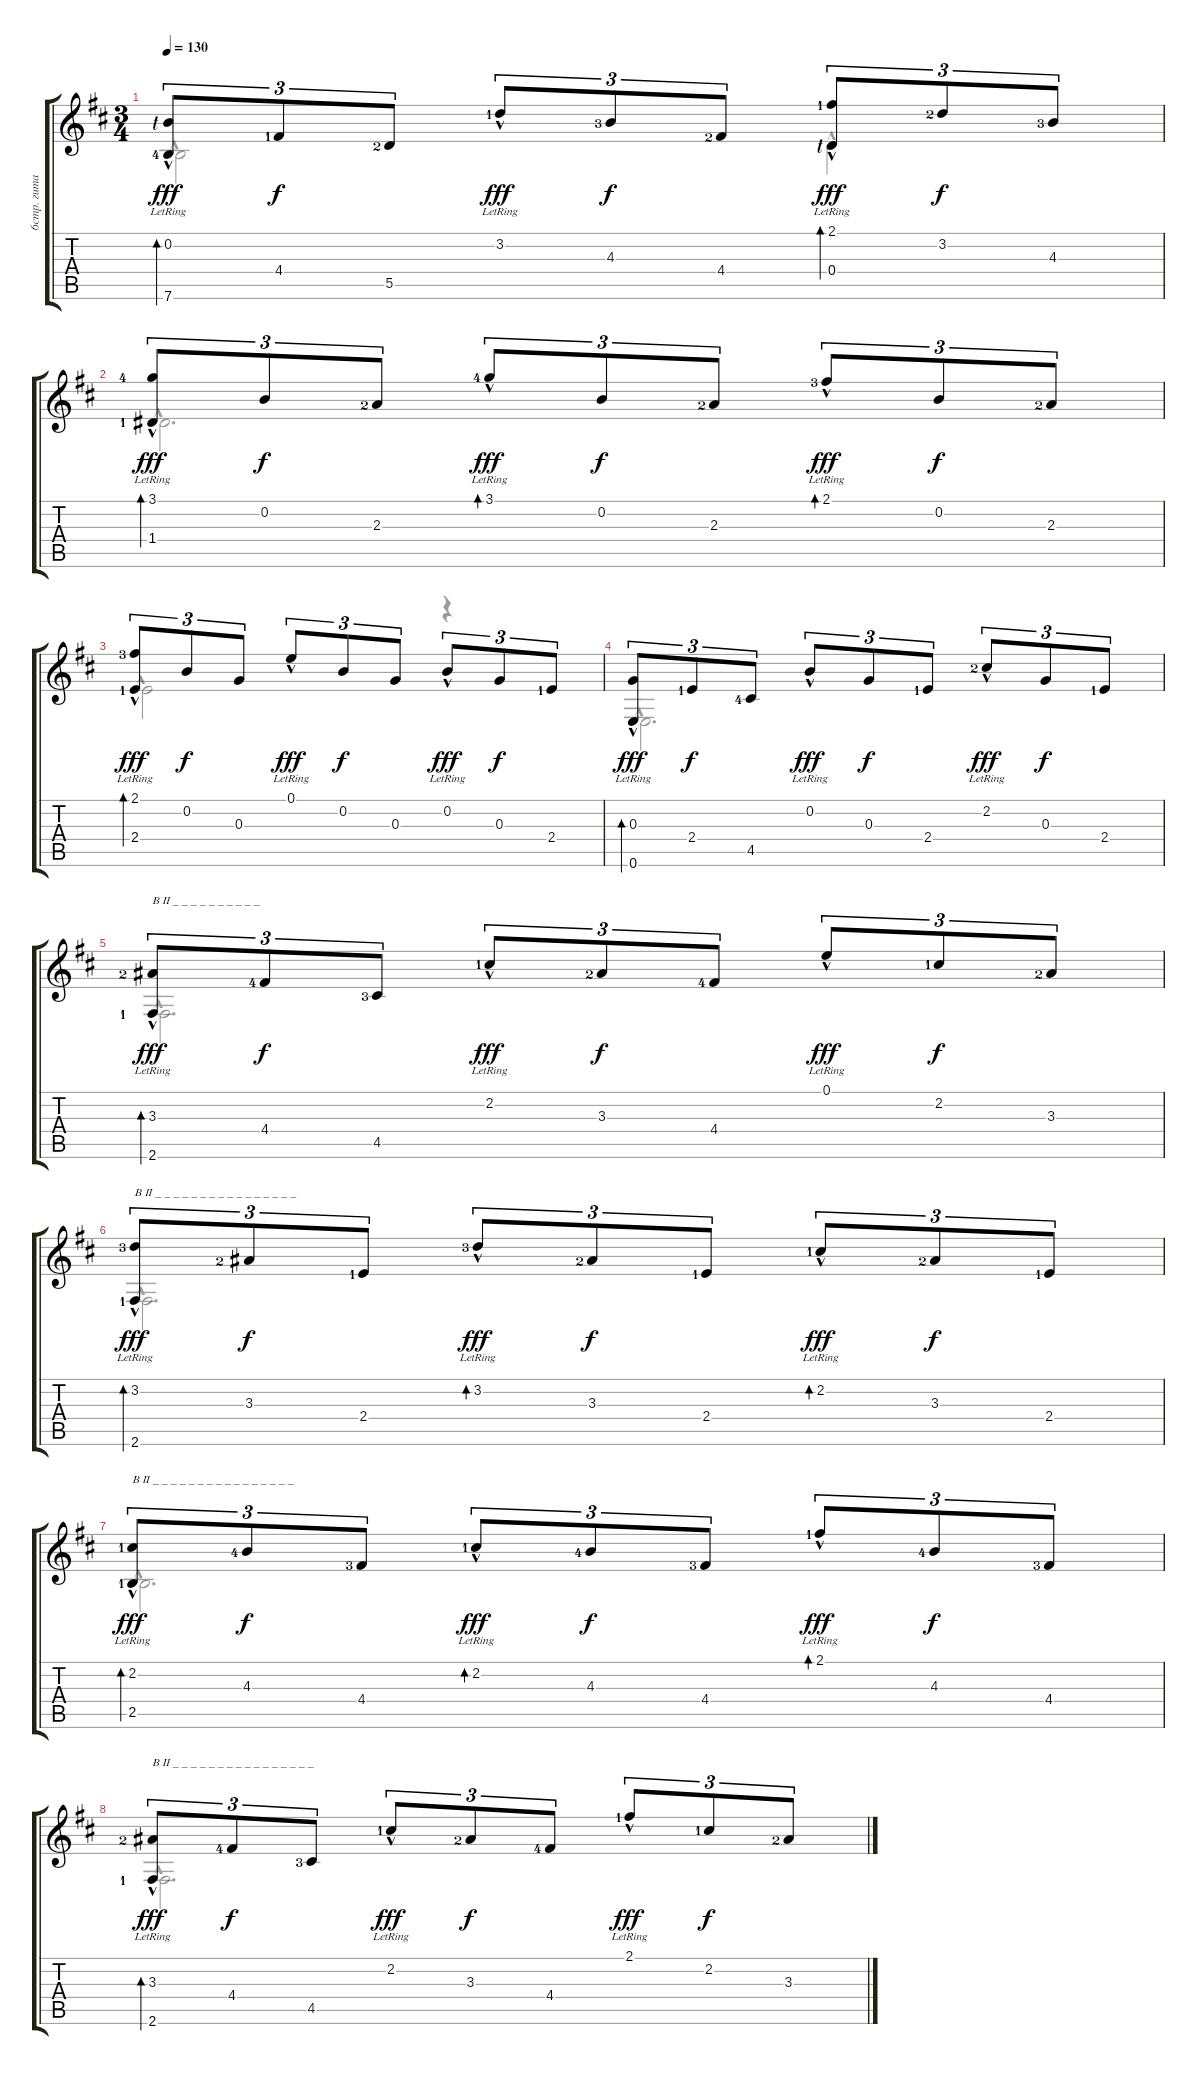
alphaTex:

\track ("6стр. гитара" "6стр. гита") {instrument acousticguitarnylon}
\staff {score tabs}
\tuning (E4 B3 G3 D3 A2 E2) {hide}
\voice
\ts (3 4)
\tempo 130
\clef g2
\ks bminor
(0.2{hac lr lf 1} 7.6{lf 5}).8{tu (3 2) bd 480 dy fff} 4.4{lf 2}.8{tu (3 2) dy f} 5.5{lf 3}.8{tu (3 2)} 3.2{hac lr lf 2}.8{tu (3 2) dy fff} 4.3{lf 4}.8{tu (3 2) dy f} 4.4{lf 3}.8{tu (3 2)} (2.1{hac lr lf 2} 0.4{lf 1}).8{tu (3 2) bd 480 dy fff} 3.2{lf 3}.8{tu (3 2) dy f} 4.3{lf 4}.8{tu (3 2)} |
(3.1{hac lr lf 5} 1.4{lf 2}).8{tu (3 2) bd 480 dy fff} 0.2.8{tu (3 2) dy f} 2.3{lf 3}.8{tu (3 2)} 3.1{hac lr lf 5}.8{tu (3 2) bd 480 dy fff} 0.2.8{tu (3 2) dy f} 2.3{lf 3}.8{tu (3 2)} 2.1{hac lr lf 4}.8{tu (3 2) bd 480 dy fff} 0.2.8{tu (3 2) dy f} 2.3{lf 3}.8{tu (3 2)} |
(2.1{hac lr lf 4} 2.4{lf 2}).8{tu (3 2) bd 480 dy fff} 0.2.8{tu (3 2) dy f} 0.3.8{tu (3 2)} 0.1{hac lr}.8{tu (3 2) dy fff} 0.2.8{tu (3 2) dy f} 0.3.8{tu (3 2)} 0.2{hac lr}.8{tu (3 2) dy fff} 0.3.8{tu (3 2) dy f} 2.4{lf 2}.8{tu (3 2)} |
(0.3{hac lr} 0.6).8{tu (3 2) bd 480 dy fff} 2.4{lf 2}.8{tu (3 2) dy f} 4.5{lf 5}.8{tu (3 2)} 0.2{hac lr}.8{tu (3 2) dy fff} 0.3.8{tu (3 2) dy f} 2.4{lf 2}.8{tu (3 2)} 2.2{hac lr lf 3}.8{tu (3 2) dy fff} 0.3.8{tu (3 2) dy f} 2.4{lf 2}.8{tu (3 2)} |
(3.3{hac lr lf 3} 2.6{lf 2}).8{tu (3 2) bd 480 txt "B II _ _ _ _ _ _ _ _ _ _ " dy fff} 4.4{lf 5}.8{tu (3 2) dy f} 4.5{lf 4}.8{tu (3 2)} 2.2{hac lr lf 2}.8{tu (3 2) dy fff} 3.3{lf 3}.8{tu (3 2) dy f} 4.4{lf 5}.8{tu (3 2)} 0.1{hac lr}.8{tu (3 2) dy fff} 2.2{lf 2}.8{tu (3 2) dy f} 3.3{lf 3}.8{tu (3 2)} |
(3.2{hac lr lf 4} 2.6{lf 2}).8{tu (3 2) bd 480 txt "B II _ _ _ _ _ _ _ _ _ _ _ _ _ _ _ _" dy fff} 3.3{lf 3}.8{tu (3 2) dy f} 2.4{lf 2}.8{tu (3 2)} 3.2{hac lr lf 4}.8{tu (3 2) bd 480 dy fff} 3.3{lf 3}.8{tu (3 2) dy f} 2.4{lf 2}.8{tu (3 2)} 2.2{hac lr lf 2}.8{tu (3 2) bd 480 dy fff} 3.3{lf 3}.8{tu (3 2) dy f} 2.4{lf 2}.8{tu (3 2)} |
(2.2{hac lr lf 2} 2.5{lf 2}).8{tu (3 2) bd 480 txt "B II _ _ _ _ _ _ _ _ _ _ _ _ _ _ _ _" dy fff} 4.3{lf 5}.8{tu (3 2) dy f} 4.4{lf 4}.8{tu (3 2)} 2.2{hac lr lf 2}.8{tu (3 2) bd 480 dy fff} 4.3{lf 5}.8{tu (3 2) dy f} 4.4{lf 4}.8{tu (3 2)} 2.1{hac lr lf 2}.8{tu (3 2) bd 480 dy fff} 4.3{lf 5}.8{tu (3 2) dy f} 4.4{lf 4}.8{tu (3 2)} |
(3.3{hac lr lf 3} 2.6{lf 2}).8{tu (3 2) bd 480 txt "B II _ _ _ _ _ _ _ _ _ _ _ _ _ _ _ _" dy fff} 4.4{lf 5}.8{tu (3 2) dy f} 4.5{lf 4}.8{tu (3 2)} 2.2{hac lr lf 2}.8{tu (3 2) dy fff} 3.3{lf 3}.8{tu (3 2) dy f} 4.4{lf 5}.8{tu (3 2)} 2.1{hac lr lf 2}.8{tu (3 2) dy fff} 2.2{lf 2}.8{tu (3 2) dy f} 3.3{lf 3}.8{tu (3 2)}
\voice
\clef g2
\ottava regular
\simile none
\ks bminor
7.6{hac}.2{dy fff} 0.4{hac}.4 |
1.4{hac}.2{d} |
2.4{hac}.2 r.4 |
0.6{hac}.2{d} |
2.6{hac}.2{d} |
2.6{hac}.2{d} |
2.5{hac}.2{d} |
2.6{hac}.2{d}
